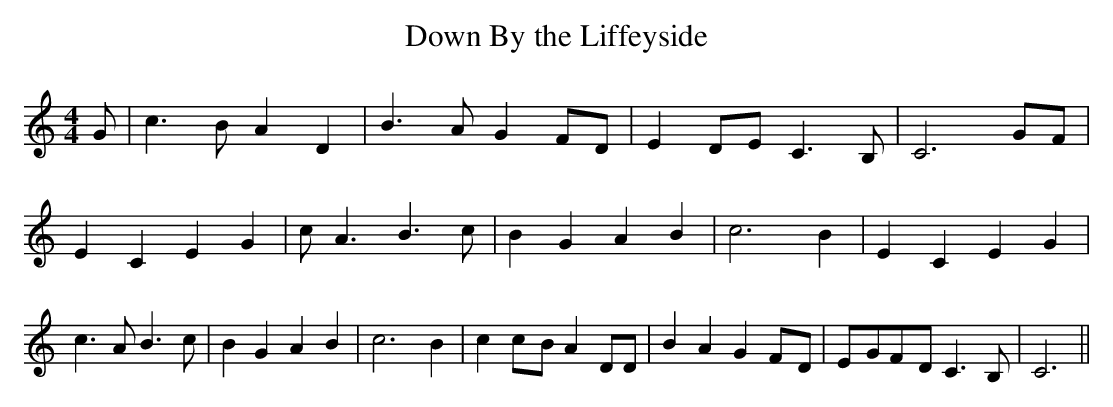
X:1
T:Down By the Liffeyside
M:4/4
L:1/4
K:C
 G/2| c3/2 B/2 A D| B3/2- A/2 GF/2-D/2| ED/2-E/2 C3/2 B,/2| C3G/2-F/2|\
 E C E G| c/2 A3/2 B3/2 c/2| B G A B| c3 B| E C E G| c3/2 A/2 B3/2 c/2|\
 B G A B| c3 B| cc/2-B/2 A D/2D/2| B A GF/2-D/2|E/2-G/2F/2-D/2 C3/2 B,/2|\
 C3||
